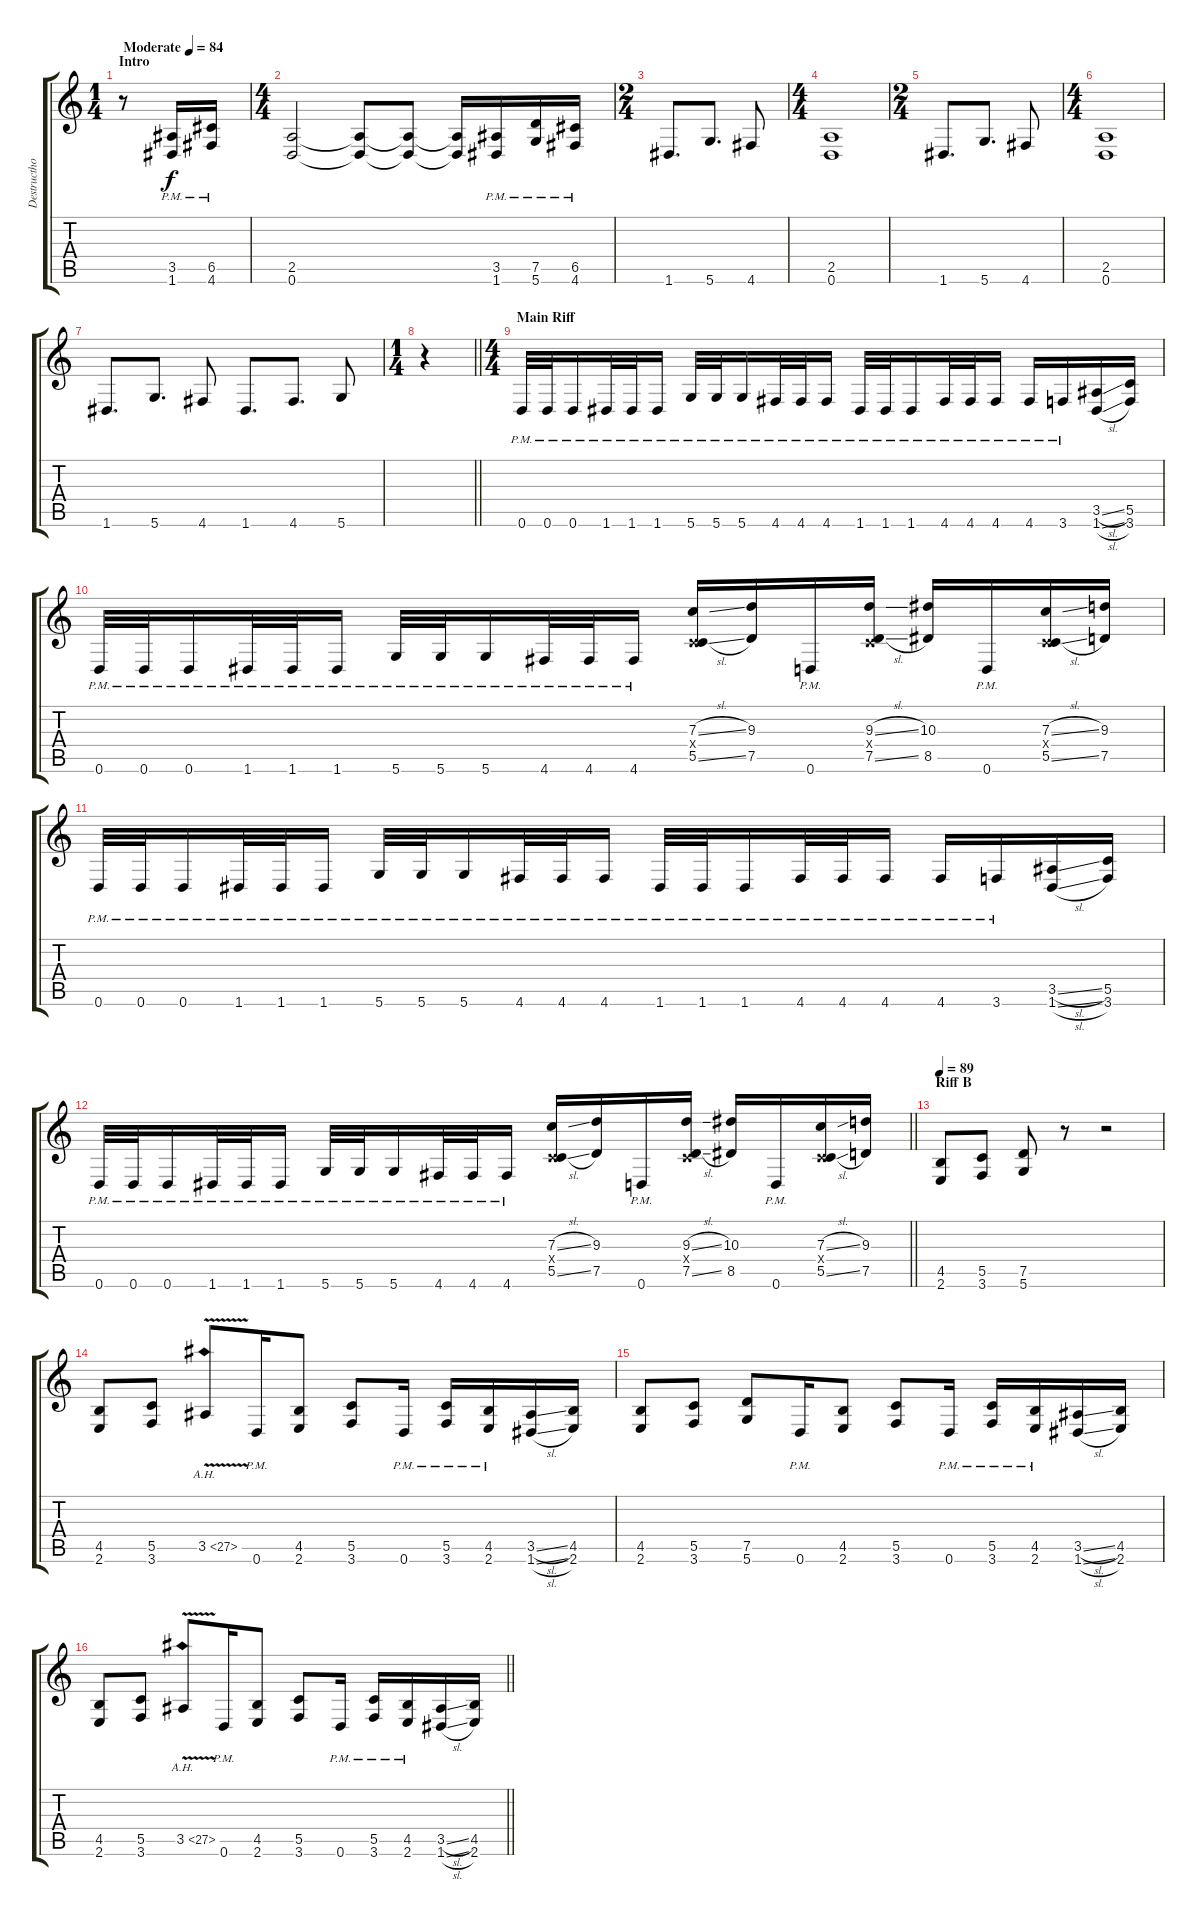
\track ("Destructhor" "Destructho") {instrument overdrivenguitar}
\staff {score tabs}
\tuning (D4 A3 F3 C3 G2 D2) {hide}
\ts (1 4)
\section ("" "Intro")
\tempo (84 "Moderate")
\clef g2
\ks c
r.8{dy f instrument overdrivenguitar} (3.5{pm} 1.6{pm}).16 (6.5{pm} 4.6{pm}).16 |
\ts (4 4)
(2.5 0.6).2 (2.5{t} 0.6{t}).8 (2.5{t} 0.6{t}).8 (2.5{t} 0.6{t}).16 (3.5{pm} 1.6{pm}).16 (7.5{pm} 5.6{pm}).16 (6.5{pm} 4.6{pm}).16 |
\ts (2 4)
1.6.8{d} 5.6.8{d} 4.6.8 |
\ts (4 4)
(2.5 0.6).1 |
\ts (2 4)
1.6.8{d} 5.6.8{d} 4.6.8 |
\ts (4 4)
(2.5 0.6).1 |
1.6.8{d} 5.6.8{d} 4.6.8 1.6.8{d} 4.6.8{d} 5.6.8 |
\ts (1 4)
\barLineRight lightlight
r.4 |
\ts (4 4)
\section ("" "Main Riff")
0.6{pm}.32 0.6{pm}.32 0.6{pm}.16 1.6{pm}.32 1.6{pm}.32 1.6{pm}.16 5.6{pm}.32 5.6{pm}.32 5.6{pm}.16 4.6{pm}.32 4.6{pm}.32 4.6{pm}.16 1.6{pm}.32 1.6{pm}.32 1.6{pm}.16 4.6{pm}.32 4.6{pm}.32 4.6{pm}.16 4.6{pm}.16 3.6{pm}.16 (3.5{sl} 1.6{sl}).16 (5.5 3.6).16 |
0.6{pm}.32 0.6{pm}.32 0.6{pm}.16 1.6{pm}.32 1.6{pm}.32 1.6{pm}.16 5.6{pm}.32 5.6{pm}.32 5.6{pm}.16 4.6{pm}.32 4.6{pm}.32 4.6{pm}.16 (7.3{sl} 0.4{x} 5.5{sl}).16 (9.3 7.5).16 0.6{pm}.16 (9.3{sl} 0.4{x} 7.5{sl}).16 (10.3 8.5).16 0.6{pm}.16 (7.3{sl} 0.4{x} 5.5{sl}).16 (9.3 7.5).16 |
0.6{pm}.32 0.6{pm}.32 0.6{pm}.16 1.6{pm}.32 1.6{pm}.32 1.6{pm}.16 5.6{pm}.32 5.6{pm}.32 5.6{pm}.16 4.6{pm}.32 4.6{pm}.32 4.6{pm}.16 1.6{pm}.32 1.6{pm}.32 1.6{pm}.16 4.6{pm}.32 4.6{pm}.32 4.6{pm}.16 4.6{pm}.16 3.6{pm}.16 (3.5{sl} 1.6{sl}).16 (5.5 3.6).16 |
\barLineRight lightlight
0.6{pm}.32 0.6{pm}.32 0.6{pm}.16 1.6{pm}.32 1.6{pm}.32 1.6{pm}.16 5.6{pm}.32 5.6{pm}.32 5.6{pm}.16 4.6{pm}.32 4.6{pm}.32 4.6{pm}.16 (7.3{sl} 0.4{x} 5.5{sl}).16 (9.3 7.5).16 0.6{pm}.16 (9.3{sl} 0.4{x} 7.5{sl}).16 (10.3 8.5).16 0.6{pm}.16 (7.3{sl} 0.4{x} 5.5{sl}).16 (9.3 7.5).16 |
\section ("" "Riff B")
\tempo 89
(4.5 2.6).8 (5.5 3.6).8 (7.5 5.6).8 r.8 r.2 |
(4.5 2.6).8 (5.5 3.6).8 3.5{ah 24 v}.8 0.6{pm}.16 (4.5 2.6).8 (5.5 3.6).8 0.6{pm}.16 (5.5{pm} 3.6{pm}).16 (4.5{pm} 2.6{pm}).16 (3.5{sl} 1.6{sl}).16 (4.5 2.6).16 |
(4.5 2.6).8 (5.5 3.6).8 (7.5 5.6).8 0.6{pm}.16 (4.5 2.6).8 (5.5 3.6).8 0.6{pm}.16 (5.5{pm} 3.6{pm}).16 (4.5{pm} 2.6{pm}).16 (3.5{sl} 1.6{sl}).16 (4.5 2.6).16 |
\barLineRight lightlight
(4.5 2.6).8 (5.5 3.6).8 3.5{ah 24 v}.8 0.6{pm}.16 (4.5 2.6).8 (5.5 3.6).8 0.6{pm}.16 (5.5{pm} 3.6{pm}).16 (4.5{pm} 2.6{pm}).16 (3.5{sl} 1.6{sl}).16 (4.5 2.6).16
